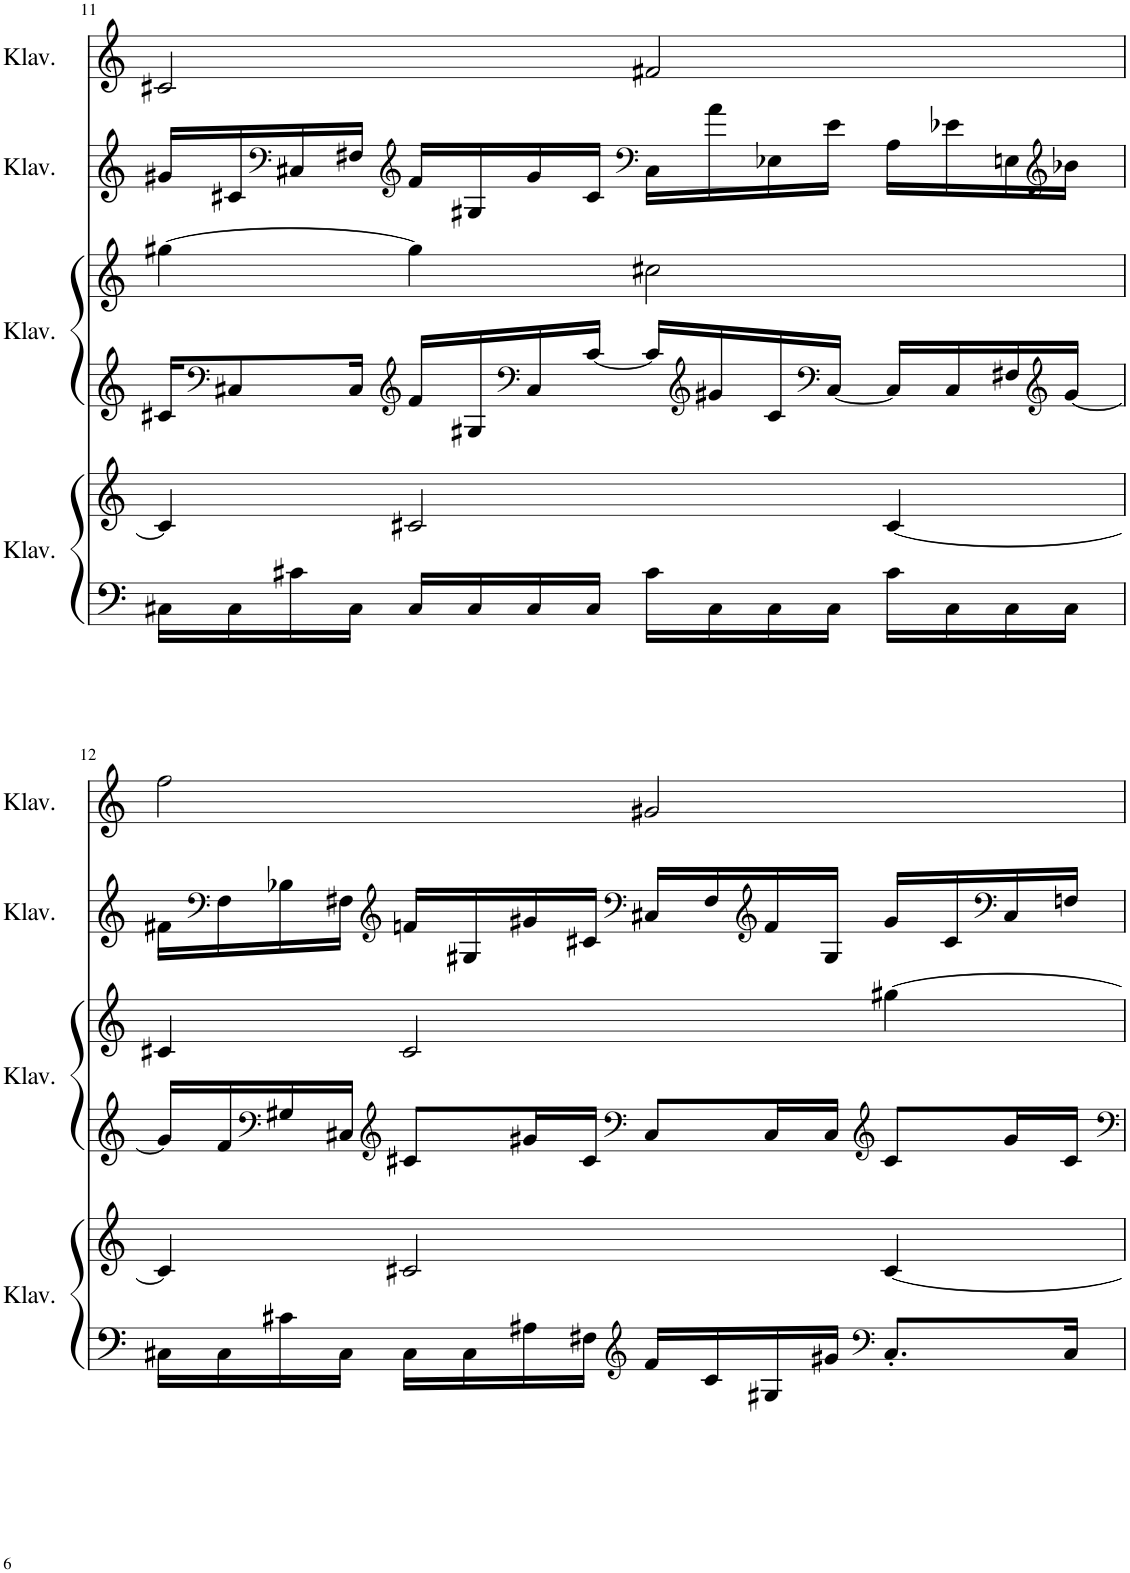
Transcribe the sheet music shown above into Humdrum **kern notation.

**kern	**kern	**kern	**kern	**kern	**kern
*part4	*part4	*part3	*part3	*part2	*part1
*staff6	*staff5	*staff4	*staff3	*staff2	*staff1
*I"Klavier	*	*I"Klavier	*	*I"Klavier	*I"Klavier
*I'Klav.	*	*I'Klav.	*	*I'Klav.	*I'Klav.
!!LO:PB:g=z
*clefF4	*clefG2	*clefG2	*clefG2	*clefF4	*clefG2
*k[]	*k[]	*k[]	*k[]	*k[]	*k[]
*M4/4	*M4/4	*M4/4	*M4/4	*M4/4	*M4/4
=11	=11	=11	=11	=11	=11
16C#X\LL	4c#/]	16c#X/KL	[4gg#X\	16g#X/LL	2c#X/
*	*	*clefF4	*	*	*
16C#\	.	8C#X/	.	16c#X/	.
*	*	*	*	*clefF4	*
16c#X\	.	.	.	16C#X/	.
16C#\JJ	.	16C#/Jk	.	16F#X/JJ	.
*	*	*clefG2	*	*clefG2	*
16C#/LL	2c#X/	16f/LL	4gg#\]	16f/LL	.
16C#/	.	16G#X/	.	16G#X/	.
*	*	*clefF4	*	*	*
16C#/	.	16C#/	.	16g#/	.
16C#/JJ	.	[16c#/JJ	.	16c#/JJ	.
*	*	*	*	*clefF4	*
16c#\LL	.	16c#/LL]	2cc#X\	16C#\LL	2f#X/
*	*	*clefG2	*	*	*
16C#\	.	16g#X/	.	16a\	.
16C#\	.	16c#/	.	16E-X\	.
*	*	*clefF4	*	*	*
16C#\JJ	.	[16C#/JJ	.	16e\JJ	.
16c#\LL	[4c#/	16C#/LL]	.	16A\LL	.
16C#\	.	16C#/	.	16e-X\	.
16C#\	.	16F#X/	.	16En\	.
*	*	*clefG2	*	*clefG2	*
16C#\JJ	.	[16g#/JJ	.	16b-X\JJ	.
!!LO:LB:g=z
=12	=12	=12	=12	=12	=12
16C#X\LL	4c#/]	16g#/LL]	4c#X/	16f#X\LL	2ff\
*	*	*	*	*clefF4	*
16C#\	.	16f/	.	16F\	.
*	*	*clefF4	*	*	*
16c#X\	.	16G#X/	.	16B-X\	.
16C#\JJ	.	16C#X/JJ	.	16F#X\JJ	.
*	*	*clefG2	*	*clefG2	*
16C#\LL	2c#X/	8c#X/L	2c#/	16fn/LL	.
16C#\	.	.	.	16G#X/	.
16A#X\	.	16g#X/L	.	16g#X/	.
16F#X\JJ	.	16c#/JJ	.	16c#X/JJ	.
*clefG2	*	*clefF4	*	*clefF4	*
16f/LL	.	8C#/L	.	16C#X/LL	2g#X/
16c#/	.	.	.	16F#/	.
*	*	*	*	*clefG2	*
16G#X/	.	16C#/L	.	16f/	.
16g#X/JJ	.	16C#/JJ	.	16G#/JJ	.
*clefF4	*	*clefG2	*	*	*
8.C#'/L	[4c#/	8c#/L	[4gg#X\	16g#/LL	.
.	.	.	.	16c#/	.
*	*	*	*	*clefF4	*
.	.	16g#/L	.	16C#/	.
16C#/Jk	.	16c#/JJ	.	16Fn/JJ	.
=	=	=	=	=	=
*-	*-	*-	*-	*-	*-
